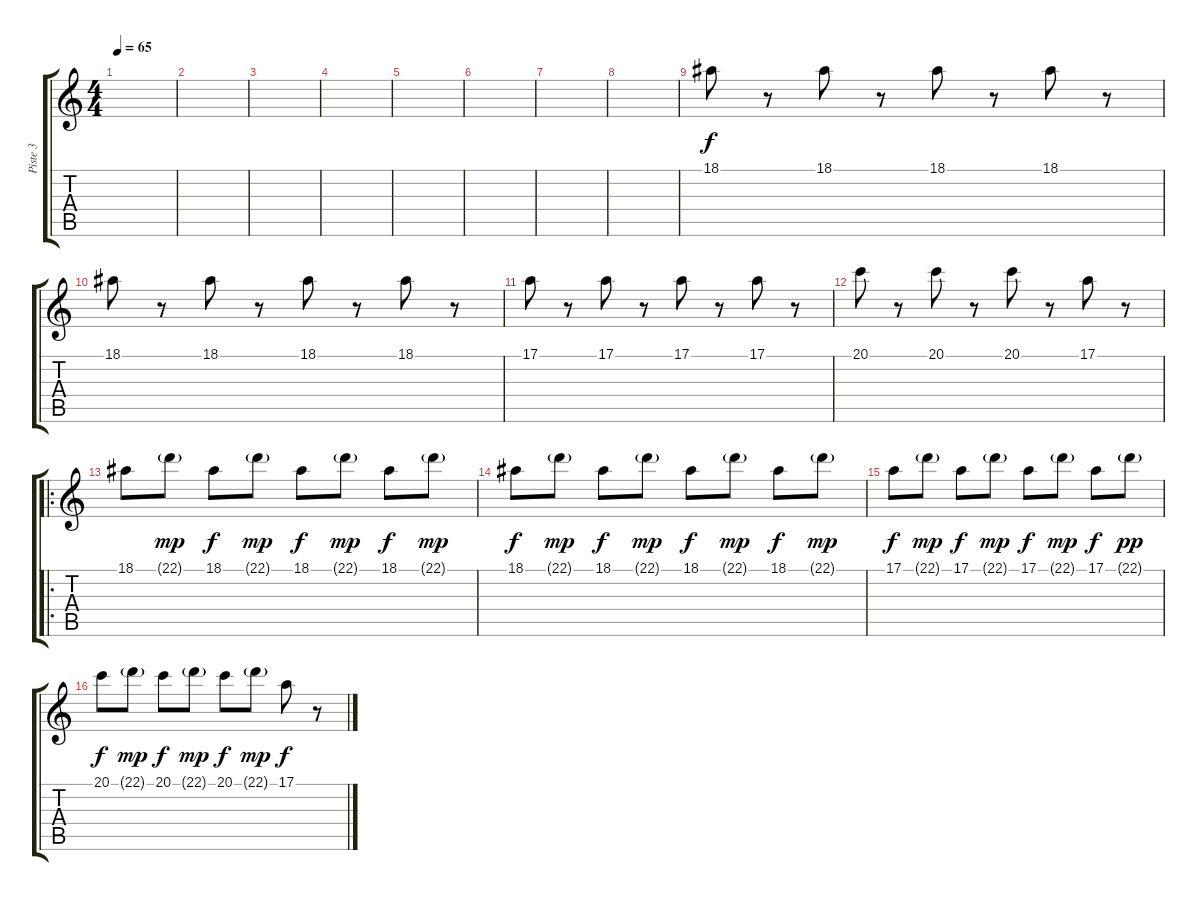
\track ("Piste 3" "Piste 3") {instrument stringensemble1}
\staff {score tabs}
\tuning (E4 B3 G3 D3 A2 E2) {hide}
\ts (4 4)
\tempo 65
\clef g2
\ks c
|
|
|
|
|
|
|
|
18.1.8 r.8 18.1.8 r.8 18.1.8 r.8 18.1.8 r.8 |
18.1.8 r.8 18.1.8 r.8 18.1.8 r.8 18.1.8 r.8 |
17.1.8 r.8 17.1.8 r.8 17.1.8 r.8 17.1.8 r.8 |
20.1.8 r.8 20.1.8 r.8 20.1.8 r.8 17.1.8 r.8 |
\ro
18.1.8{instrument stringensemble1} 22.1{g}.8{dy mp} 18.1.8{dy f} 22.1{g}.8{dy mp} 18.1.8{dy f} 22.1{g}.8{dy mp} 18.1.8{dy f} 22.1{g}.8{dy mp} |
18.1.8{dy f} 22.1{g}.8{dy mp} 18.1.8{dy f} 22.1{g}.8{dy mp} 18.1.8{dy f} 22.1{g}.8{dy mp} 18.1.8{dy f} 22.1{g}.8{dy mp} |
17.1.8{dy f} 22.1{g}.8{dy mp} 17.1.8{dy f} 22.1{g}.8{dy mp} 17.1.8{dy f} 22.1{g}.8{dy mp} 17.1.8{dy f} 22.1{g}.8{dy pp} |
20.1.8{dy f} 22.1{g}.8{dy mp} 20.1.8{dy f} 22.1{g}.8{dy mp} 20.1.8{dy f} 22.1{g}.8{dy mp} 17.1.8{dy f} r.8
